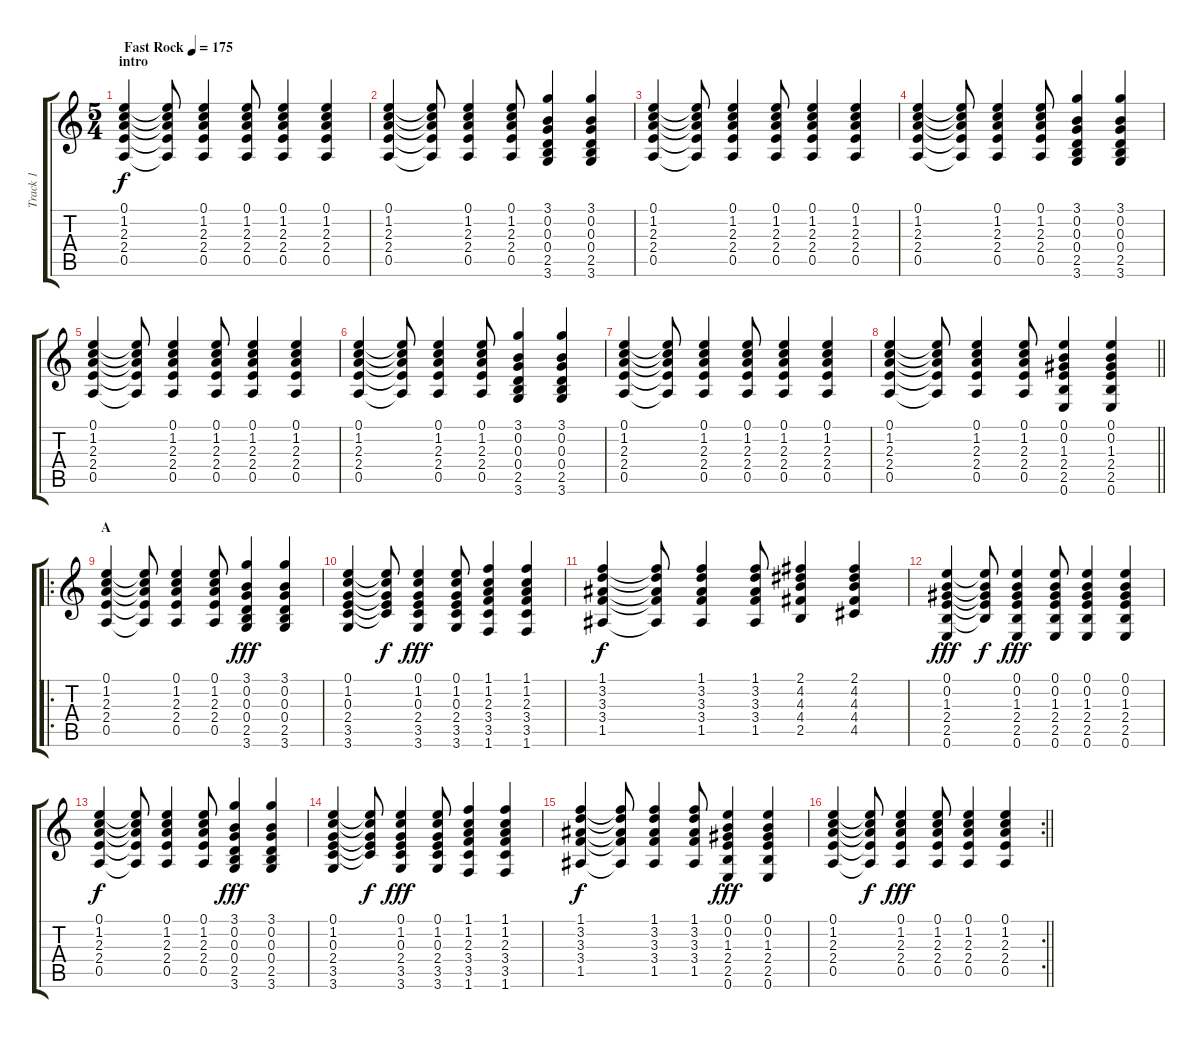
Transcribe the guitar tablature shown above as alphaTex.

\track ("Track 1" "Track 1") {instrument acousticguitarsteel}
\staff {score tabs}
\tuning (E4 B3 G3 D3 A2 E2) {hide}
\ts (5 4)
\section ("" "intro")
\tempo (175 "Fast Rock")
\clef g2
\ks c
(0.1 1.2 2.3 2.4 0.5).4{dy f instrument acousticguitarsteel} (0.1{t} 1.2{t} 2.3{t} 2.4{t} 0.5{t}).8 (0.1 1.2 2.3 2.4 0.5).4 (0.1 1.2 2.3 2.4 0.5).8 (0.1 1.2 2.3 2.4 0.5).4 (0.1 1.2 2.3 2.4 0.5).4 |
(0.1 1.2 2.3 2.4 0.5).4 (0.1{t} 1.2{t} 2.3{t} 2.4{t} 0.5{t}).8 (0.1 1.2 2.3 2.4 0.5).4 (0.1 1.2 2.3 2.4 0.5).8 (3.1 0.2 0.3 0.4 2.5 3.6).4 (3.1 0.2 0.3 0.4 2.5 3.6).4 |
(0.1 1.2 2.3 2.4 0.5).4 (0.1{t} 1.2{t} 2.3{t} 2.4{t} 0.5{t}).8 (0.1 1.2 2.3 2.4 0.5).4 (0.1 1.2 2.3 2.4 0.5).8 (0.1 1.2 2.3 2.4 0.5).4 (0.1 1.2 2.3 2.4 0.5).4 |
(0.1 1.2 2.3 2.4 0.5).4 (0.1{t} 1.2{t} 2.3{t} 2.4{t} 0.5{t}).8 (0.1 1.2 2.3 2.4 0.5).4 (0.1 1.2 2.3 2.4 0.5).8 (3.1 0.2 0.3 0.4 2.5 3.6).4 (3.1 0.2 0.3 0.4 2.5 3.6).4 |
(0.1 1.2 2.3 2.4 0.5).4 (0.1{t} 1.2{t} 2.3{t} 2.4{t} 0.5{t}).8 (0.1 1.2 2.3 2.4 0.5).4 (0.1 1.2 2.3 2.4 0.5).8 (0.1 1.2 2.3 2.4 0.5).4 (0.1 1.2 2.3 2.4 0.5).4 |
(0.1 1.2 2.3 2.4 0.5).4 (0.1{t} 1.2{t} 2.3{t} 2.4{t} 0.5{t}).8 (0.1 1.2 2.3 2.4 0.5).4 (0.1 1.2 2.3 2.4 0.5).8 (3.1 0.2 0.3 0.4 2.5 3.6).4 (3.1 0.2 0.3 0.4 2.5 3.6).4 |
(0.1 1.2 2.3 2.4 0.5).4 (0.1{t} 1.2{t} 2.3{t} 2.4{t} 0.5{t}).8 (0.1 1.2 2.3 2.4 0.5).4 (0.1 1.2 2.3 2.4 0.5).8 (0.1 1.2 2.3 2.4 0.5).4 (0.1 1.2 2.3 2.4 0.5).4 |
\barLineRight lightlight
(0.1 1.2 2.3 2.4 0.5).4 (0.1{t} 1.2{t} 2.3{t} 2.4{t} 0.5{t}).8 (0.1 1.2 2.3 2.4 0.5).4 (0.1 1.2 2.3 2.4 0.5).8 (0.1 0.2 1.3 2.4 2.5 0.6).4 (0.1 0.2 1.3 2.4 2.5 0.6).4 |
\ro
\section ("" "A")
(0.1 1.2 2.3 2.4 0.5).4 (0.1{t} 1.2{t} 2.3{t} 2.4{t} 0.5{t}).8 (0.1 1.2 2.3 2.4 0.5).4 (0.1 1.2 2.3 2.4 0.5).8 (3.1 0.2 0.3 0.4 2.5 3.6).4{dy fff} (3.1 0.2 0.3 0.4 2.5 3.6).4 |
(0.1 1.2 0.3 2.4 3.5 3.6).4 (0.1{t} 1.2{t} 0.3{t} 2.4{t} 3.5{t}).8{dy f} (0.1 1.2 0.3 2.4 3.5 3.6).4{dy fff} (0.1 1.2 0.3 2.4 3.5 3.6).8 (1.1 1.2 2.3 3.4 3.5 1.6).4 (1.1 1.2 2.3 3.4 3.5 1.6).4 |
(1.1 3.2 3.3 3.4 1.5).4{dy f} (1.1{t} 3.2{t} 3.3{t} 3.4{t} 1.5{t}).8 (1.1 3.2 3.3 3.4 1.5).4 (1.1 3.2 3.3 3.4 1.5).8 (2.1 4.2 4.3 4.4 2.5).4 (2.1 4.2 4.3 4.4 4.5).4 |
(0.1 0.2 1.3 2.4 2.5 0.6).4{dy fff} (0.1{t} 0.2{t} 1.3{t} 2.4{t} 2.5{t}).8{dy f} (0.1 0.2 1.3 2.4 2.5 0.6).4{dy fff} (0.1 0.2 1.3 2.4 2.5 0.6).8 (0.1 0.2 1.3 2.4 2.5 0.6).4 (0.1 0.2 1.3 2.4 2.5 0.6).4 |
(0.1 1.2 2.3 2.4 0.5).4{dy f} (0.1{t} 1.2{t} 2.3{t} 2.4{t} 0.5{t}).8 (0.1 1.2 2.3 2.4 0.5).4 (0.1 1.2 2.3 2.4 0.5).8 (3.1 0.2 0.3 0.4 2.5 3.6).4{dy fff} (3.1 0.2 0.3 0.4 2.5 3.6).4 |
(0.1 1.2 0.3 2.4 3.5 3.6).4 (0.1{t} 1.2{t} 0.3{t} 2.4{t} 3.5{t}).8{dy f} (0.1 1.2 0.3 2.4 3.5 3.6).4{dy fff} (0.1 1.2 0.3 2.4 3.5 3.6).8 (1.1 1.2 2.3 3.4 3.5 1.6).4 (1.1 1.2 2.3 3.4 3.5 1.6).4 |
(1.1 3.2 3.3 3.4 1.5).4{dy f} (1.1{t} 3.2{t} 3.3{t} 3.4{t} 1.5{t}).8 (1.1 3.2 3.3 3.4 1.5).4 (1.1 3.2 3.3 3.4 1.5).8 (0.1 0.2 1.3 2.4 2.5 0.6).4{dy fff} (0.1 0.2 1.3 2.4 2.5 0.6).4 |
\rc 2
\barLineRight lightlight
(0.1 1.2 2.3 2.4 0.5).4 (0.1{t} 1.2{t} 2.3{t} 2.4{t} 0.5{t}).8{dy f} (0.1 1.2 2.3 2.4 0.5).4{dy fff} (0.1 1.2 2.3 2.4 0.5).8 (0.1 1.2 2.3 2.4 0.5).4 (0.1 1.2 2.3 2.4 0.5).4
